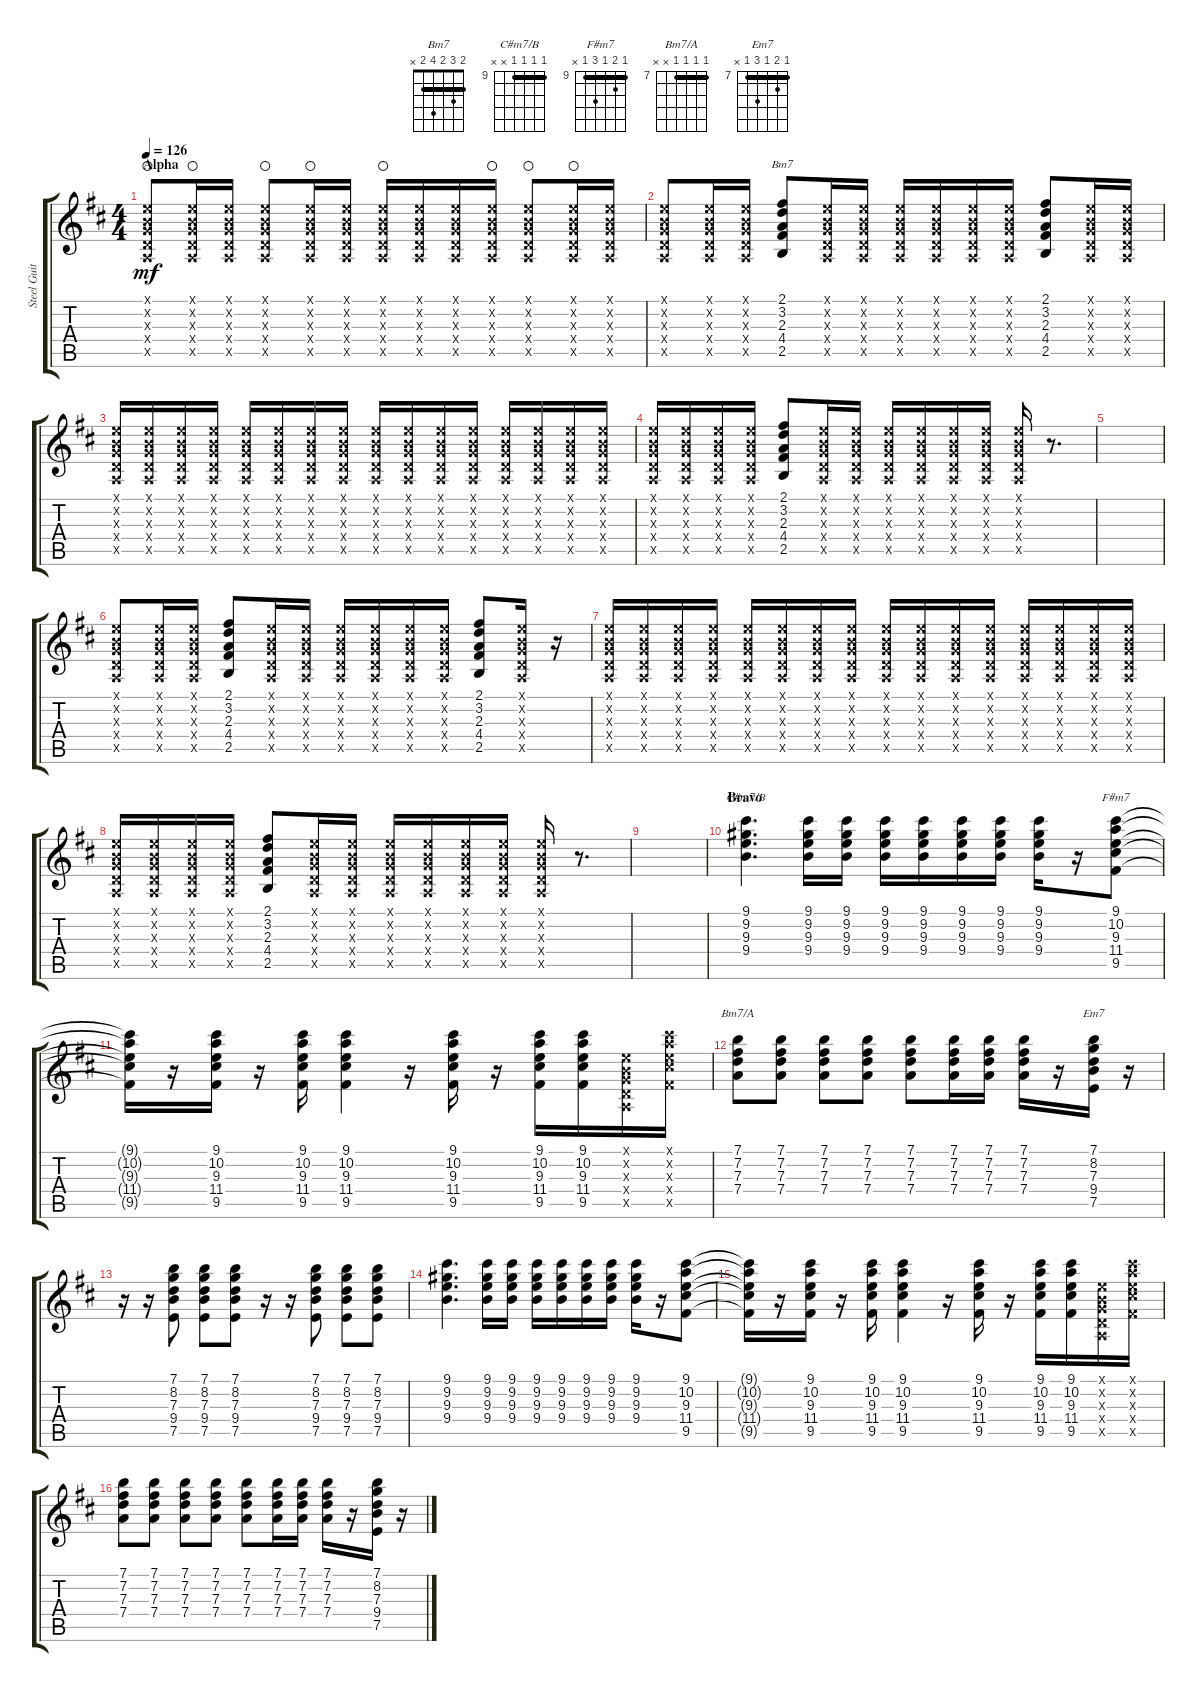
\track ("Steel Guitar" "Steel Guit") {instrument acousticguitarsteel}
\staff {score tabs}
\tuning (E4 B3 G3 D3 A2 E2) {hide}
\chord ("Bm7" 2 3 2 4 2 x) {barre 2}
\chord ("C#m7/B" 9 9 9 9 x x) {firstfret 9 barre 9}
\chord ("F#m7" 9 10 9 11 9 x) {firstfret 9 barre 9}
\chord ("Bm7/A" 7 7 7 7 x x) {firstfret 7 barre 7}
\chord ("Em7" 7 8 7 9 7 x) {firstfret 7 barre 7}
\ts (4 4)
\section ("" "Alpha")
\tempo 126
\clef g2
\ks bminor
(0.1{x} 0.2{x} 0.3{x} 0.4{x} 0.5{x}).8{dy mf instrument acousticguitarsteel waho} (0.1{x} 0.2{x} 0.3{x} 0.4{x} 0.5{x}).16{waho} (0.1{x} 0.2{x} 0.3{x} 0.4{x} 0.5{x}).16 (0.1{x} 0.2{x} 0.3{x} 0.4{x} 0.5{x}).8{waho} (0.1{x} 0.2{x} 0.3{x} 0.4{x} 0.5{x}).16{waho} (0.1{x} 0.2{x} 0.3{x} 0.4{x} 0.5{x}).16 (0.1{x} 0.2{x} 0.3{x} 0.4{x} 0.5{x}).16{waho} (0.1{x} 0.2{x} 0.3{x} 0.4{x} 0.5{x}).16 (0.1{x} 0.2{x} 0.3{x} 0.4{x} 0.5{x}).16 (0.1{x} 0.2{x} 0.3{x} 0.4{x} 0.5{x}).16{waho} (0.1{x} 0.2{x} 0.3{x} 0.4{x} 0.5{x}).8{waho} (0.1{x} 0.2{x} 0.3{x} 0.4{x} 0.5{x}).16{waho} (0.1{x} 0.2{x} 0.3{x} 0.4{x} 0.5{x}).16 |
(0.1{x} 0.2{x} 0.3{x} 0.4{x} 0.5{x}).8 (0.1{x} 0.2{x} 0.3{x} 0.4{x} 0.5{x}).16 (0.1{x} 0.2{x} 0.3{x} 0.4{x} 0.5{x}).16 (2.1 3.2 2.3 4.4 2.5).8{ch "Bm7"} (0.1{x} 0.2{x} 0.3{x} 0.4{x} 0.5{x}).16 (0.1{x} 0.2{x} 0.3{x} 0.4{x} 0.5{x}).16 (0.1{x} 0.2{x} 0.3{x} 0.4{x} 0.5{x}).16 (0.1{x} 0.2{x} 0.3{x} 0.4{x} 0.5{x}).16 (0.1{x} 0.2{x} 0.3{x} 0.4{x} 0.5{x}).16 (0.1{x} 0.2{x} 0.3{x} 0.4{x} 0.5{x}).16 (2.1 3.2 2.3 4.4 2.5).8 (0.1{x} 0.2{x} 0.3{x} 0.4{x} 0.5{x}).16 (0.1{x} 0.2{x} 0.3{x} 0.4{x} 0.5{x}).16 |
(0.1{x} 0.2{x} 0.3{x} 0.4{x} 0.5{x}).16 (0.1{x} 0.2{x} 0.3{x} 0.4{x} 0.5{x}).16 (0.1{x} 0.2{x} 0.3{x} 0.4{x} 0.5{x}).16 (0.1{x} 0.2{x} 0.3{x} 0.4{x} 0.5{x}).16 (0.1{x} 0.2{x} 0.3{x} 0.4{x} 0.5{x}).16 (0.1{x} 0.2{x} 0.3{x} 0.4{x} 0.5{x}).16 (0.1{x} 0.2{x} 0.3{x} 0.4{x} 0.5{x}).16 (0.1{x} 0.2{x} 0.3{x} 0.4{x} 0.5{x}).16 (0.1{x} 0.2{x} 0.3{x} 0.4{x} 0.5{x}).16 (0.1{x} 0.2{x} 0.3{x} 0.4{x} 0.5{x}).16 (0.1{x} 0.2{x} 0.3{x} 0.4{x} 0.5{x}).16 (0.1{x} 0.2{x} 0.3{x} 0.4{x} 0.5{x}).16 (0.1{x} 0.2{x} 0.3{x} 0.4{x} 0.5{x}).16 (0.1{x} 0.2{x} 0.3{x} 0.4{x} 0.5{x}).16 (0.1{x} 0.2{x} 0.3{x} 0.4{x} 0.5{x}).16 (0.1{x} 0.2{x} 0.3{x} 0.4{x} 0.5{x}).16 |
(0.1{x} 0.2{x} 0.3{x} 0.4{x} 0.5{x}).16 (0.1{x} 0.2{x} 0.3{x} 0.4{x} 0.5{x}).16 (0.1{x} 0.2{x} 0.3{x} 0.4{x} 0.5{x}).16 (0.1{x} 0.2{x} 0.3{x} 0.4{x} 0.5{x}).16 (2.1 3.2 2.3 4.4 2.5).8 (0.1{x} 0.2{x} 0.3{x} 0.4{x} 0.5{x}).16 (0.1{x} 0.2{x} 0.3{x} 0.4{x} 0.5{x}).16 (0.1{x} 0.2{x} 0.3{x} 0.4{x} 0.5{x}).16 (0.1{x} 0.2{x} 0.3{x} 0.4{x} 0.5{x}).16 (0.1{x} 0.2{x} 0.3{x} 0.4{x} 0.5{x}).16 (0.1{x} 0.2{x} 0.3{x} 0.4{x} 0.5{x}).16 (0.1{x} 0.2{x} 0.3{x} 0.4{x} 0.5{x}).16 r.8{d} |
|
(0.1{x} 0.2{x} 0.3{x} 0.4{x} 0.5{x}).8 (0.1{x} 0.2{x} 0.3{x} 0.4{x} 0.5{x}).16 (0.1{x} 0.2{x} 0.3{x} 0.4{x} 0.5{x}).16 (2.1 3.2 2.3 4.4 2.5).8 (0.1{x} 0.2{x} 0.3{x} 0.4{x} 0.5{x}).16 (0.1{x} 0.2{x} 0.3{x} 0.4{x} 0.5{x}).16 (0.1{x} 0.2{x} 0.3{x} 0.4{x} 0.5{x}).16 (0.1{x} 0.2{x} 0.3{x} 0.4{x} 0.5{x}).16 (0.1{x} 0.2{x} 0.3{x} 0.4{x} 0.5{x}).16 (0.1{x} 0.2{x} 0.3{x} 0.4{x} 0.5{x}).16 (2.1 3.2 2.3 4.4 2.5).8 (0.1{x} 0.2{x} 0.3{x} 0.4{x} 0.5{x}).16 r.16 |
(0.1{x} 0.2{x} 0.3{x} 0.4{x} 0.5{x}).16 (0.1{x} 0.2{x} 0.3{x} 0.4{x} 0.5{x}).16 (0.1{x} 0.2{x} 0.3{x} 0.4{x} 0.5{x}).16 (0.1{x} 0.2{x} 0.3{x} 0.4{x} 0.5{x}).16 (0.1{x} 0.2{x} 0.3{x} 0.4{x} 0.5{x}).16 (0.1{x} 0.2{x} 0.3{x} 0.4{x} 0.5{x}).16 (0.1{x} 0.2{x} 0.3{x} 0.4{x} 0.5{x}).16 (0.1{x} 0.2{x} 0.3{x} 0.4{x} 0.5{x}).16 (0.1{x} 0.2{x} 0.3{x} 0.4{x} 0.5{x}).16 (0.1{x} 0.2{x} 0.3{x} 0.4{x} 0.5{x}).16 (0.1{x} 0.2{x} 0.3{x} 0.4{x} 0.5{x}).16 (0.1{x} 0.2{x} 0.3{x} 0.4{x} 0.5{x}).16 (0.1{x} 0.2{x} 0.3{x} 0.4{x} 0.5{x}).16 (0.1{x} 0.2{x} 0.3{x} 0.4{x} 0.5{x}).16 (0.1{x} 0.2{x} 0.3{x} 0.4{x} 0.5{x}).16 (0.1{x} 0.2{x} 0.3{x} 0.4{x} 0.5{x}).16 |
(0.1{x} 0.2{x} 0.3{x} 0.4{x} 0.5{x}).16 (0.1{x} 0.2{x} 0.3{x} 0.4{x} 0.5{x}).16 (0.1{x} 0.2{x} 0.3{x} 0.4{x} 0.5{x}).16 (0.1{x} 0.2{x} 0.3{x} 0.4{x} 0.5{x}).16 (2.1 3.2 2.3 4.4 2.5).8 (0.1{x} 0.2{x} 0.3{x} 0.4{x} 0.5{x}).16 (0.1{x} 0.2{x} 0.3{x} 0.4{x} 0.5{x}).16 (0.1{x} 0.2{x} 0.3{x} 0.4{x} 0.5{x}).16 (0.1{x} 0.2{x} 0.3{x} 0.4{x} 0.5{x}).16 (0.1{x} 0.2{x} 0.3{x} 0.4{x} 0.5{x}).16 (0.1{x} 0.2{x} 0.3{x} 0.4{x} 0.5{x}).16 (0.1{x} 0.2{x} 0.3{x} 0.4{x} 0.5{x}).16 r.8{d} |
|
\section ("" "Bravo")
(9.1 9.2 9.3 9.4).4{d ch "C#m7/B"} (9.1 9.2 9.3 9.4).16 (9.1 9.2 9.3 9.4).16 (9.1 9.2 9.3 9.4).16 (9.1 9.2 9.3 9.4).16 (9.1 9.2 9.3 9.4).16 (9.1 9.2 9.3 9.4).16 (9.1 9.2 9.3 9.4).16 r.16 (9.1 10.2 9.3 11.4 9.5).8{ch "F#m7"} |
(9.1{t} 10.2{t} 9.3{t} 11.4{t} 9.5{t}).16 r.16 (9.1 10.2 9.3 11.4 9.5).16 r.16 (9.1 10.2 9.3 11.4 9.5).16 (9.1 10.2 9.3 11.4 9.5).4 r.16 (9.1 10.2 9.3 11.4 9.5).16 r.16 (9.1 10.2 9.3 11.4 9.5).16 (9.1 10.2 9.3 11.4 9.5).16 (0.1{x} 0.2{x} 0.3{x} 0.4{x} 0.5{x}).16 (9.1{x} 10.2{x} 9.3{x} 11.4{x} 9.5{x}).16 |
(7.1 7.2 7.3 7.4).8{ch "Bm7/A"} (7.1 7.2 7.3 7.4).8 (7.1 7.2 7.3 7.4).8 (7.1 7.2 7.3 7.4).8 (7.1 7.2 7.3 7.4).8 (7.1 7.2 7.3 7.4).16 (7.1 7.2 7.3 7.4).16 (7.1 7.2 7.3 7.4).16 r.16 (7.1 8.2 7.3 9.4 7.5).16{ch "Em7"} r.16 |
r.16 r.16 (7.1 8.2 7.3 9.4 7.5).8 (7.1 8.2 7.3 9.4 7.5).8 (7.1 8.2 7.3 9.4 7.5).8 r.16 r.16 (7.1 8.2 7.3 9.4 7.5).8 (7.1 8.2 7.3 9.4 7.5).8 (7.1 8.2 7.3 9.4 7.5).8 |
(9.1 9.2 9.3 9.4).4{d} (9.1 9.2 9.3 9.4).16 (9.1 9.2 9.3 9.4).16 (9.1 9.2 9.3 9.4).16 (9.1 9.2 9.3 9.4).16 (9.1 9.2 9.3 9.4).16 (9.1 9.2 9.3 9.4).16 (9.1 9.2 9.3 9.4).16 r.16 (9.1 10.2 9.3 11.4 9.5).8 |
(9.1{t} 10.2{t} 9.3{t} 11.4{t} 9.5{t}).16 r.16 (9.1 10.2 9.3 11.4 9.5).16 r.16 (9.1 10.2 9.3 11.4 9.5).16 (9.1 10.2 9.3 11.4 9.5).4 r.16 (9.1 10.2 9.3 11.4 9.5).16 r.16 (9.1 10.2 9.3 11.4 9.5).16 (9.1 10.2 9.3 11.4 9.5).16 (0.1{x} 0.2{x} 0.3{x} 0.4{x} 0.5{x}).16 (9.1{x} 10.2{x} 9.3{x} 11.4{x} 9.5{x}).16 |
(7.1 7.2 7.3 7.4).8 (7.1 7.2 7.3 7.4).8 (7.1 7.2 7.3 7.4).8 (7.1 7.2 7.3 7.4).8 (7.1 7.2 7.3 7.4).8 (7.1 7.2 7.3 7.4).16 (7.1 7.2 7.3 7.4).16 (7.1 7.2 7.3 7.4).16 r.16 (7.1 8.2 7.3 9.4 7.5).16 r.16
